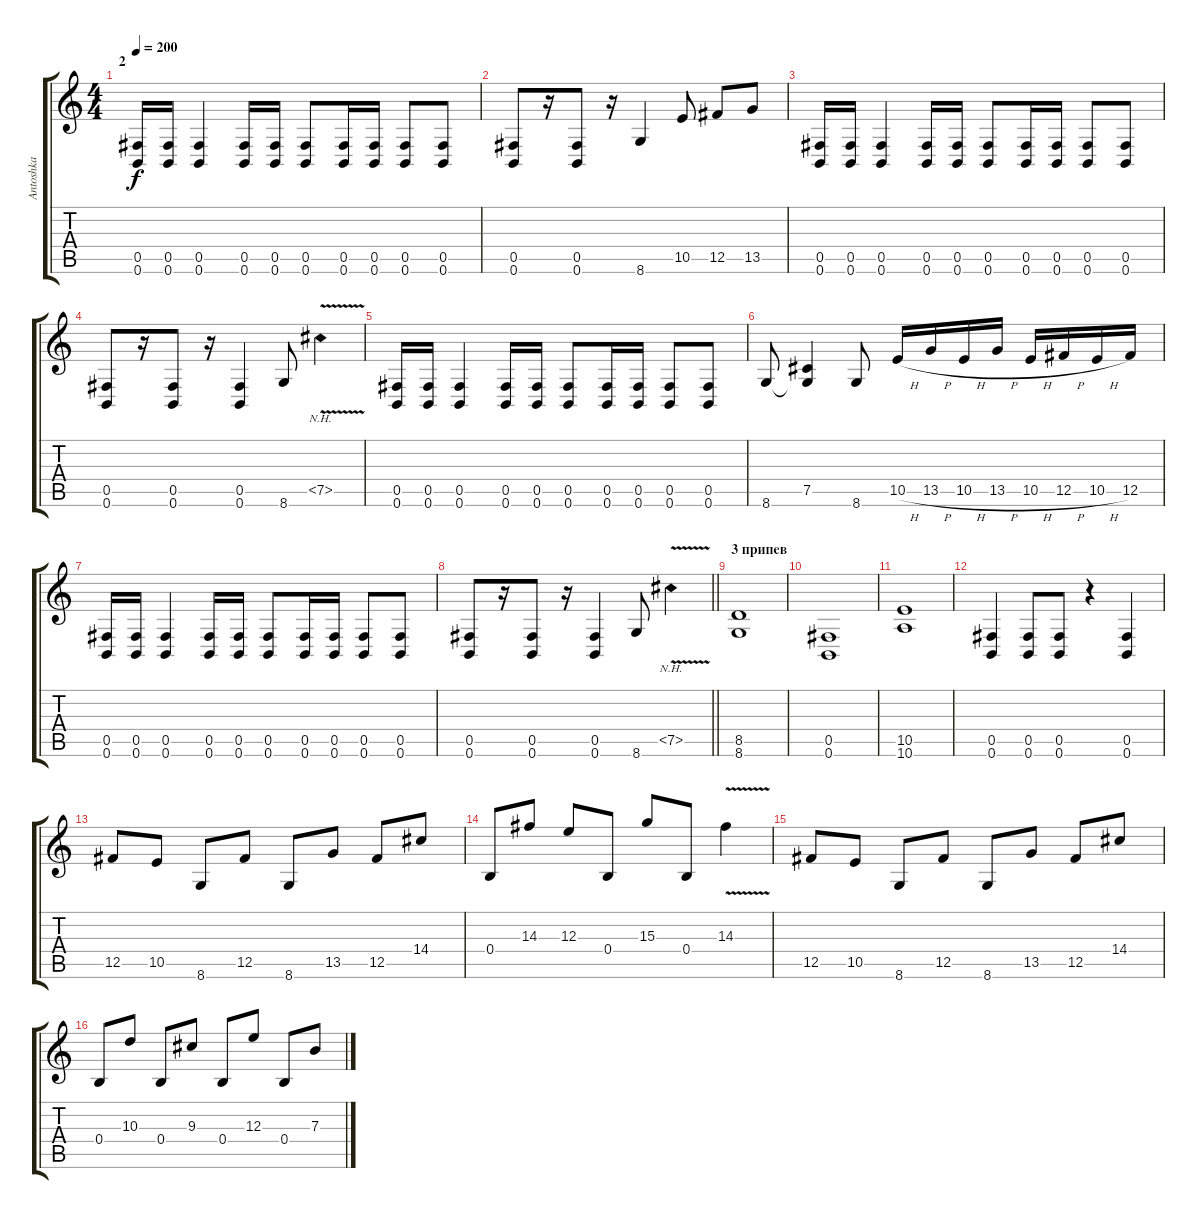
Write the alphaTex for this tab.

\track ("Antoshka" "Antoshka") {instrument distortionguitar}
\staff {score tabs}
\tuning (Db4 Ab3 E3 B2 Gb2 B1) {hide}
\ts (4 4)
\section ("" "2")
\tempo 200
\clef g2
\ks c
(0.5 0.6).16{dy f} (0.5 0.6).16 (0.5 0.6).4 (0.5 0.6).16 (0.5 0.6).16 (0.5 0.6).8 (0.5 0.6).16 (0.5 0.6).16 (0.5 0.6).8 (0.5 0.6).8 |
(0.5 0.6).8 r.16 (0.5 0.6).8 r.16 8.6.4 10.5.8 12.5.8 13.5.8 |
(0.5 0.6).16 (0.5 0.6).16 (0.5 0.6).4 (0.5 0.6).16 (0.5 0.6).16 (0.5 0.6).8 (0.5 0.6).16 (0.5 0.6).16 (0.5 0.6).8 (0.5 0.6).8 |
(0.5 0.6).8 r.16 (0.5 0.6).8 r.16 (0.5 0.6).4 8.6.8 7.5{nh v}.4 |
(0.5 0.6).16 (0.5 0.6).16 (0.5 0.6).4 (0.5 0.6).16 (0.5 0.6).16 (0.5 0.6).8 (0.5 0.6).16 (0.5 0.6).16 (0.5 0.6).8 (0.5 0.6).8 |
8.6.8 (7.5 8.6{t}).4 8.6.8 10.5{h}.16 13.5{h}.16 10.5{h}.16 13.5{h}.16 10.5{h}.16 12.5{h}.16 10.5{h}.16 12.5.16 |
(0.5 0.6).16 (0.5 0.6).16 (0.5 0.6).4 (0.5 0.6).16 (0.5 0.6).16 (0.5 0.6).8 (0.5 0.6).16 (0.5 0.6).16 (0.5 0.6).8 (0.5 0.6).8 |
\barLineRight lightlight
(0.5 0.6).8 r.16 (0.5 0.6).8 r.16 (0.5 0.6).4 8.6.8 7.5{nh v}.4 |
\section ("" "3 припев")
(8.5 8.6).1 |
(0.5 0.6).1 |
(10.5 10.6).1 |
(0.5 0.6).4 (0.5 0.6).8 (0.5 0.6).8 r.4 (0.5 0.6).4 |
12.5.8 10.5.8 8.6.8 12.5.8 8.6.8 13.5.8 12.5.8 14.4.8 |
0.4.8 14.3.8 12.3.8 0.4.8 15.3.8 0.4.8 14.3{v}.4 |
12.5.8 10.5.8 8.6.8 12.5.8 8.6.8 13.5.8 12.5.8 14.4.8 |
0.4.8 10.3.8 0.4.8 9.3.8 0.4.8 12.3.8 0.4.8 7.3.8
